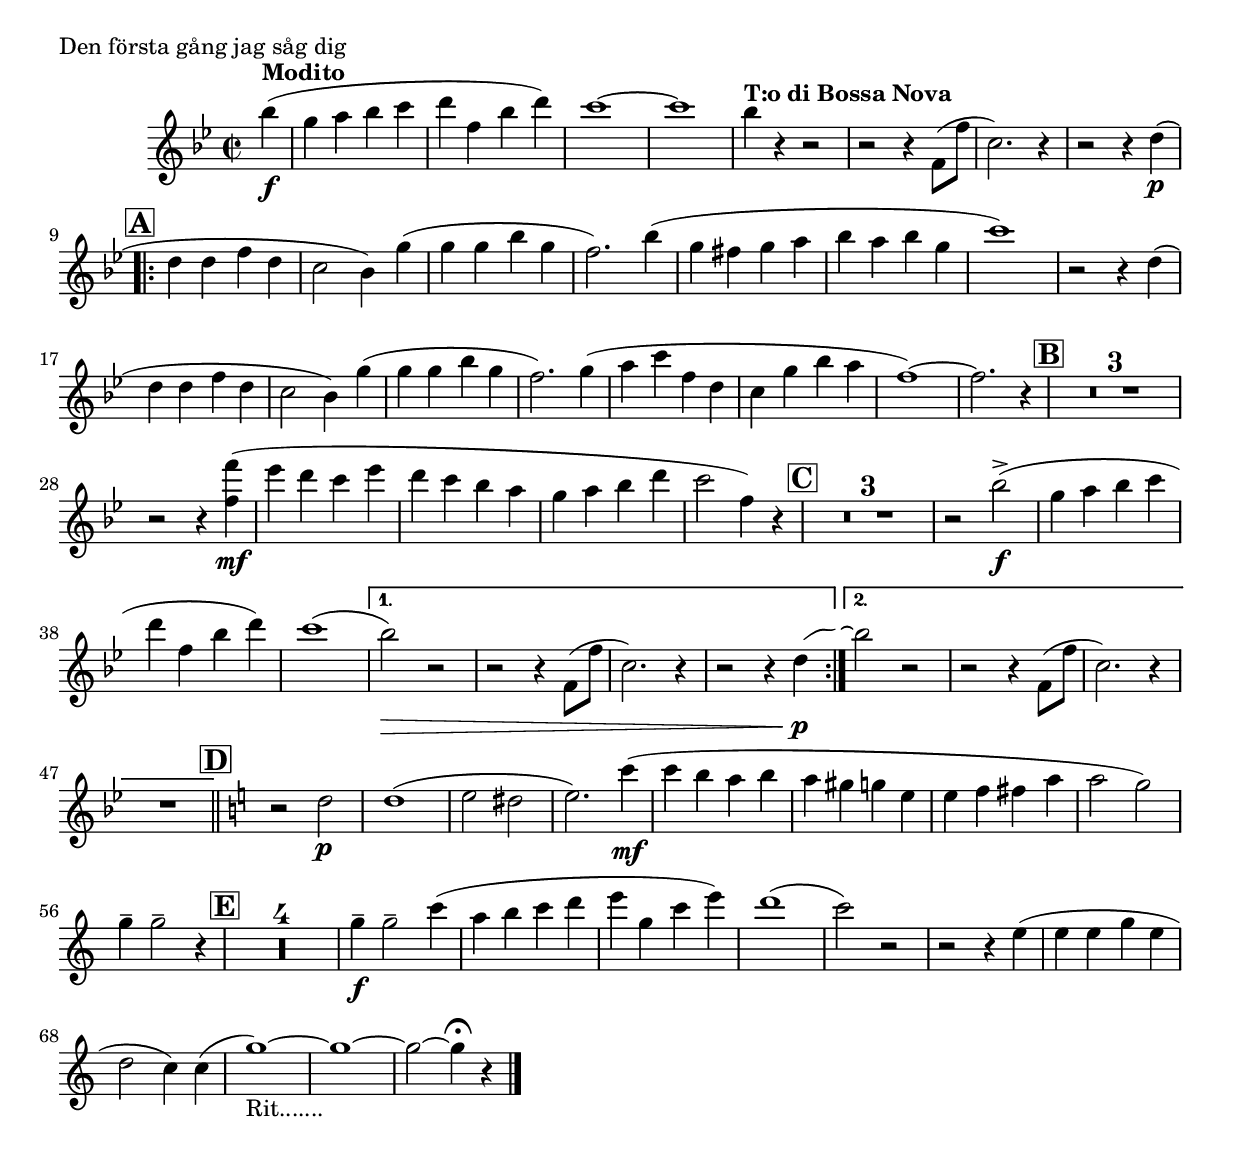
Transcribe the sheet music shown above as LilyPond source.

\version "2.18.0"
% When ready to include in collection: 1. Comment out paper.
% 				       2. Create include file of relative and
%					  header.
%Comment out from here
%{
#(set-default-paper-size "a5" 'landscape)
#(set-global-staff-size 15) % set staff-size when ready to print

\include "Marsch_format.ly"

%}
%...to here

  \score {

    % Svenska Polisens Marscher: 1. Den forsta gang jag sag dig   
    \relative c'' { 
    	    \key bes \major \time 2/2 
    	    \compressFullBarRests
    	    \set Score.markFormatter = #format-mark-box-letters
    	    \partial 4 bes'4^\markup {\bold {Modito}}\f ( |g a bes c |d f, bes d) 
    	    c1~ |c |bes4^\markup {\bold {T:o di Bossa Nova}} r r2 |r r4 f,8 (f' 
    	    c2.) r4 |r2 r4 d4\p ( 
    	    
%Rehearsal mark A
	   \mark \default
	   \repeat volta 2 {
	   d4 d f d |c2 bes4) g' ( |g g bes g |f2.) bes4 ( |g fis g a 
	   bes a bes g |c1) |r2 r4 d, ( |d4 d f d |c2 bes4) g' ( |g g bes g 
	   f2.) g4 ( |a c f, d |c g' bes a |f1~) |f2. r4
	   
%Rehearsal mark B
	   \mark \default
	   R1*3 |r2 r4 <f' f,>\mf ( |ees d c ees |d c bes a |g a bes d 
	   c2 f,4) r
	   
%Rehearsal mark C
	   \mark \default
	   R1*3 |r2 bes->\f ( |g4 a bes c | d f, bes d) |c1 ( }
	   \alternative {
	   	   {bes2)\> r |r r4 f,8 (f' |c2.) r4 |r2 r4
{\once \override Slur.control-points = #'((1 . 3) (3 . 4.6) (3 . 3.6) (4 . 4))
                   d4\p( <>)} }
	   	   {bes'2\repeatTie r |r r4 f,8 (f' |c2.) r4 |R1}
	   }
	   \bar "||"
%Rehearsal mark D
	   \mark \default
	   \key c \major
	   r2 d\p |d1 ( |e2 dis | e2.) c'4\mf ( |c b a b |a gis g e 
	   e f fis a |a2 g) |g4-- g2-- r4
	   
%Rehearsal mark E
	   \mark \default
	   R1*4 |g4--\f g2-- c4 ( |a b c d |e g, c e) |d1 ( | c2) r |r2 r4 e, ( 
	   e e g e |d2 c4) c (
	   g'1~)_\markup {Rit.......} |g~ |g2~ g4\fermata r \bar "|."
    }%end relative
    \header {
    	    piece = \markup {\concat {"Den f"\char#246"rsta g"\char#229"ng jag s"\char#229"g dig"}}
    	    composer = \markup {\concat {"B. Sj"\char#246"berg"}}
    	}
    	\layout {ragged-last = ##t
    	}
  }%end score
